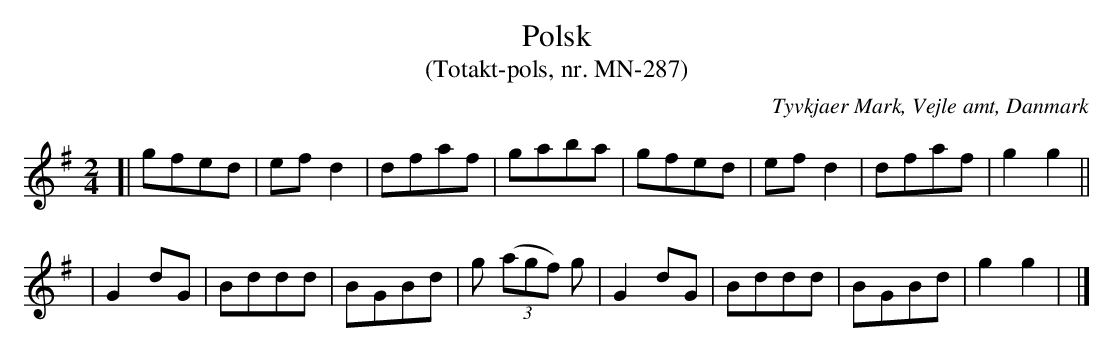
X:1
T:Polsk
T:(Totakt-pols, nr. MN-287)
O:Tyvkjaer Mark, Vejle amt, Danmark
M:2/4
L:1/8
K:G
[| gfed | ef d2 | dfaf | gaba | gfed | ef d2 | dfaf | g2 g2 ||
| G2 dG | Bddd | BGBd | g (3(agf) g | G2 dG | Bddd | BGBd | g2 g2 | |]
